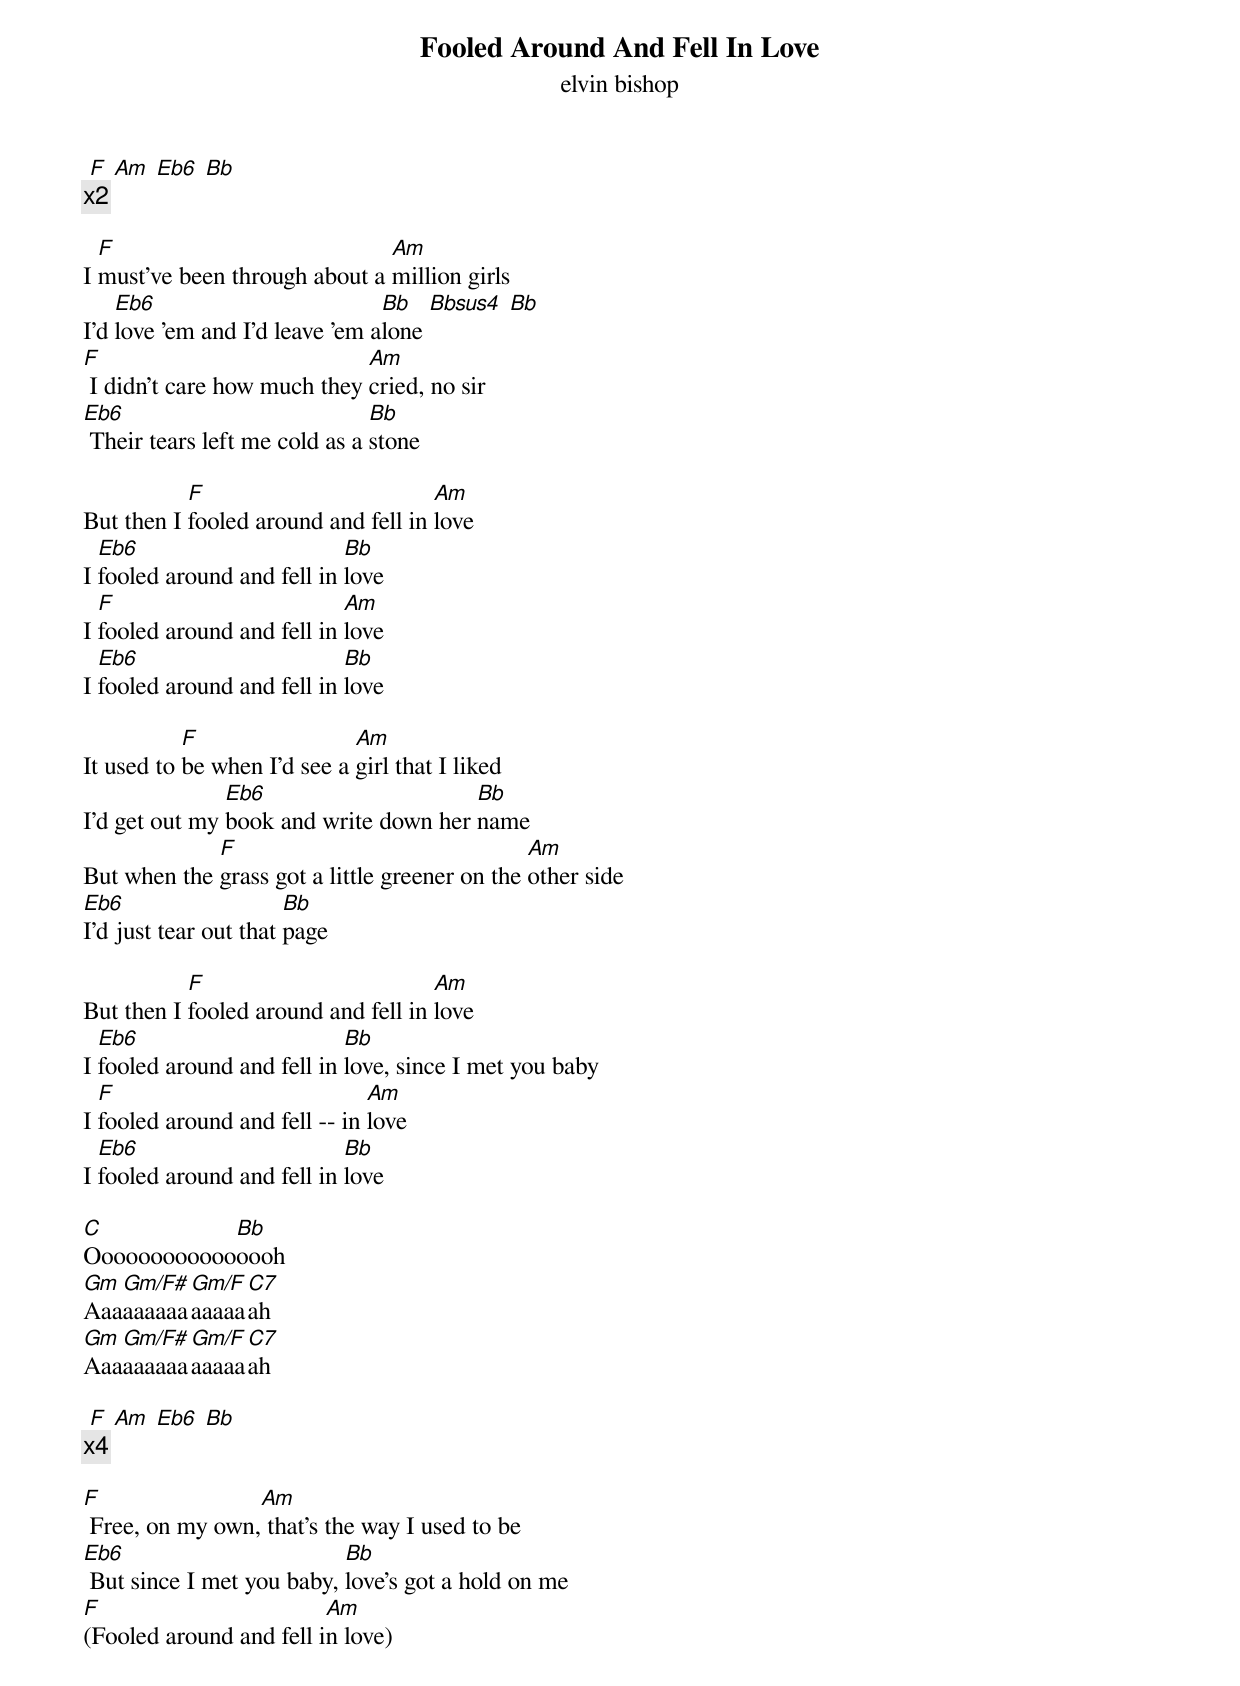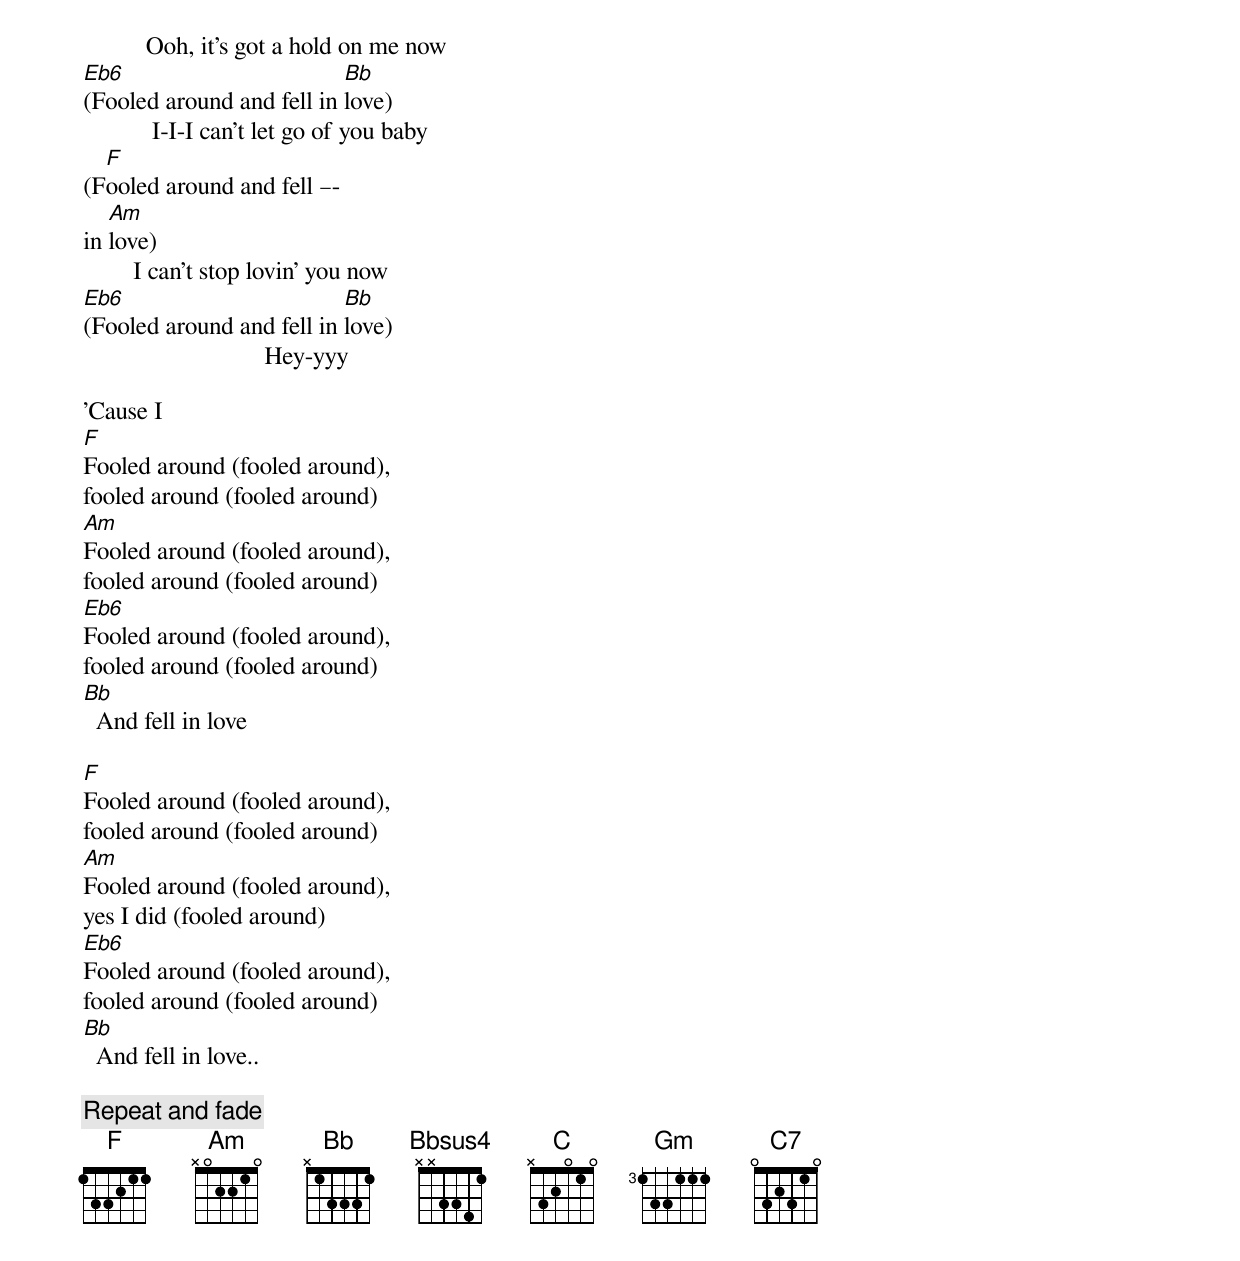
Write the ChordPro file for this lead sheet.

{title: Fooled Around And Fell In Love}
{subtitle: elvin bishop}
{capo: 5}
 [F] [Am] [Eb6] [Bb]
{c:x2}

I [F]must've been through about a [Am]million girls
I'd [Eb6]love 'em and I'd leave 'em a[Bb]lone [Bbsus4] [Bb]
[F] I didn't care how much they [Am]cried, no sir
[Eb6] Their tears left me cold as a [Bb]stone

But then I [F]fooled around and fell in [Am]love
I [Eb6]fooled around and fell in [Bb]love
I [F]fooled around and fell in [Am]love
I [Eb6]fooled around and fell in [Bb]love

It used to [F]be when I'd see a [Am]girl that I liked
I'd get out my [Eb6]book and write down her [Bb]name
But when the [F]grass got a little greener on the [Am]other side
[Eb6]I'd just tear out that [Bb]page

But then I [F]fooled around and fell in [Am]love
I [Eb6]fooled around and fell in [Bb]love, since I met you baby
I [F]fooled around and fell -- in [Am]love
I [Eb6]fooled around and fell in [Bb]love

[C]Oooooooooooo[Bb]oooh
[Gm]Aaa[Gm/F#]aaaaaa[Gm/F]aaaaa[C7]ah
[Gm]Aaa[Gm/F#]aaaaaa[Gm/F]aaaaa[C7]ah

 [F] [Am] [Eb6] [Bb]
{c:x4}

[F] Free, on my own,[Am] that's the way I used to be
[Eb6] But since I met you baby, [Bb]love's got a hold on me
[F](Fooled around and fell i[Am]n love)
          Ooh, it's got a hold on me now
[Eb6](Fooled around and fell in [Bb]love)
           I-I-I can't let go of you baby
(F[F]ooled around and fell –-
in [Am]love)
        I can't stop lovin' you now
[Eb6](Fooled around and fell in [Bb]love)
                             Hey-yyy

'Cause I
[F]Fooled around (fooled around),
fooled around (fooled around)
[Am]Fooled around (fooled around),
fooled around (fooled around)
[Eb6]Fooled around (fooled around),
fooled around (fooled around)
[Bb]  And fell in love

[F]Fooled around (fooled around),
fooled around (fooled around)
[Am]Fooled around (fooled around),
yes I did (fooled around)
[Eb6]Fooled around (fooled around),
fooled around (fooled around)
[Bb]  And fell in love..

{c:Repeat and fade}
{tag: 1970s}
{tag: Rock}
